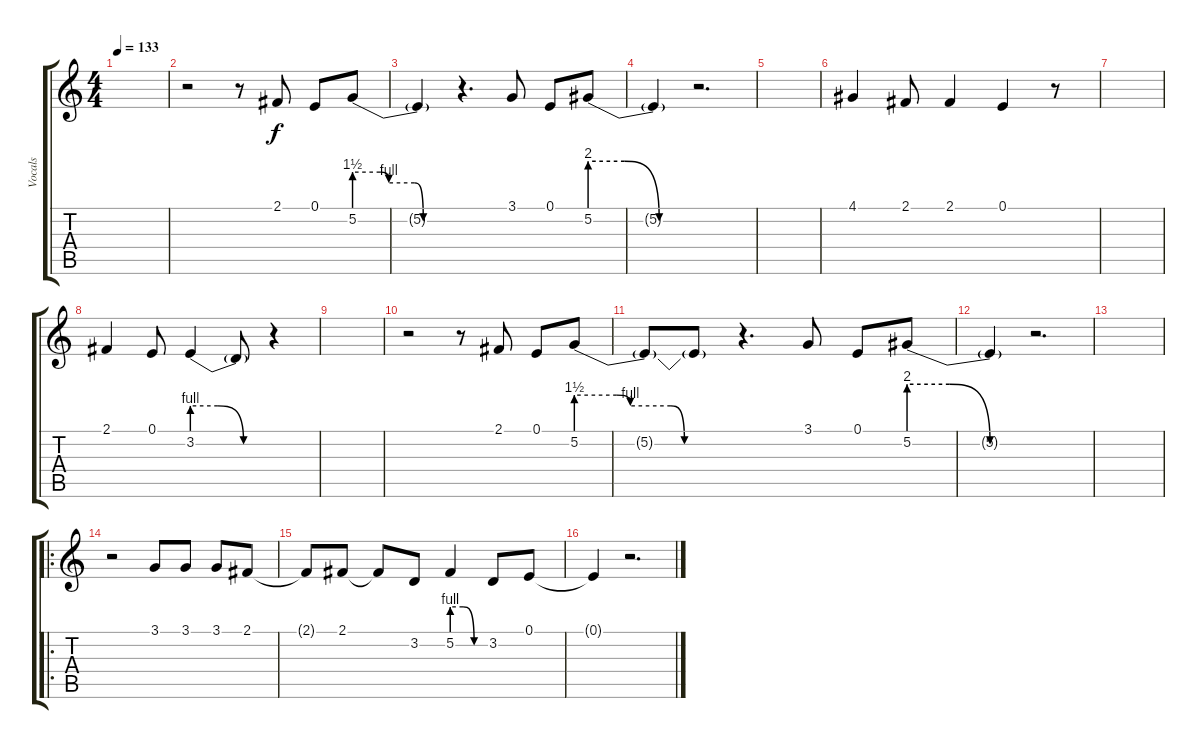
\track ("Vocals" "Vocals") {instrument lead8bassandlead}
\staff {score tabs}
\tuning (E4 B3 G3 D3 A2 E2) {hide}
\ts (4 4)
\tempo 133
\clef g2
\ks c
|
r.2 r.8 2.1.8 0.1.8 5.2{be (custom 0 6 15 6 20 4 35 4 40 0 60 0)}.8 |
5.2{t}.4 r.4{d} 3.1.8 0.1.8 5.2{be (custom 0 8 20 8 40 0 60 0)}.8 |
5.2{t}.4 r.2{d} |
|
4.1.4 2.1.8 2.1.4 0.1.4 r.8 |
|
2.1.4 0.1.8 3.2{be (custom 0 4 20 4 40 0 60 0)}.4 3.2{t}.8 r.4 |
|
r.2 r.8 2.1.8 0.1.8 5.2{be (custom 0 6 15 6 20 4 35 4 40 0 60 0)}.8 |
5.2{t}.8 5.2{t}.8 r.4{d} 3.1.8 0.1.8 5.2{be (custom 0 8 20 8 40 0 60 0)}.8 |
5.2{t}.4 r.2{d} |
|
\ro
r.2 3.1.8 3.1.8 3.1.8 2.1.8 |
2.1{t}.8 2.1.8 2.1{t}.8 3.2.8 5.2{be (custom 0 4 20 4 40 0 60 0)}.4 3.2.8 0.1.8 |
0.1{t}.4 r.2{d}
